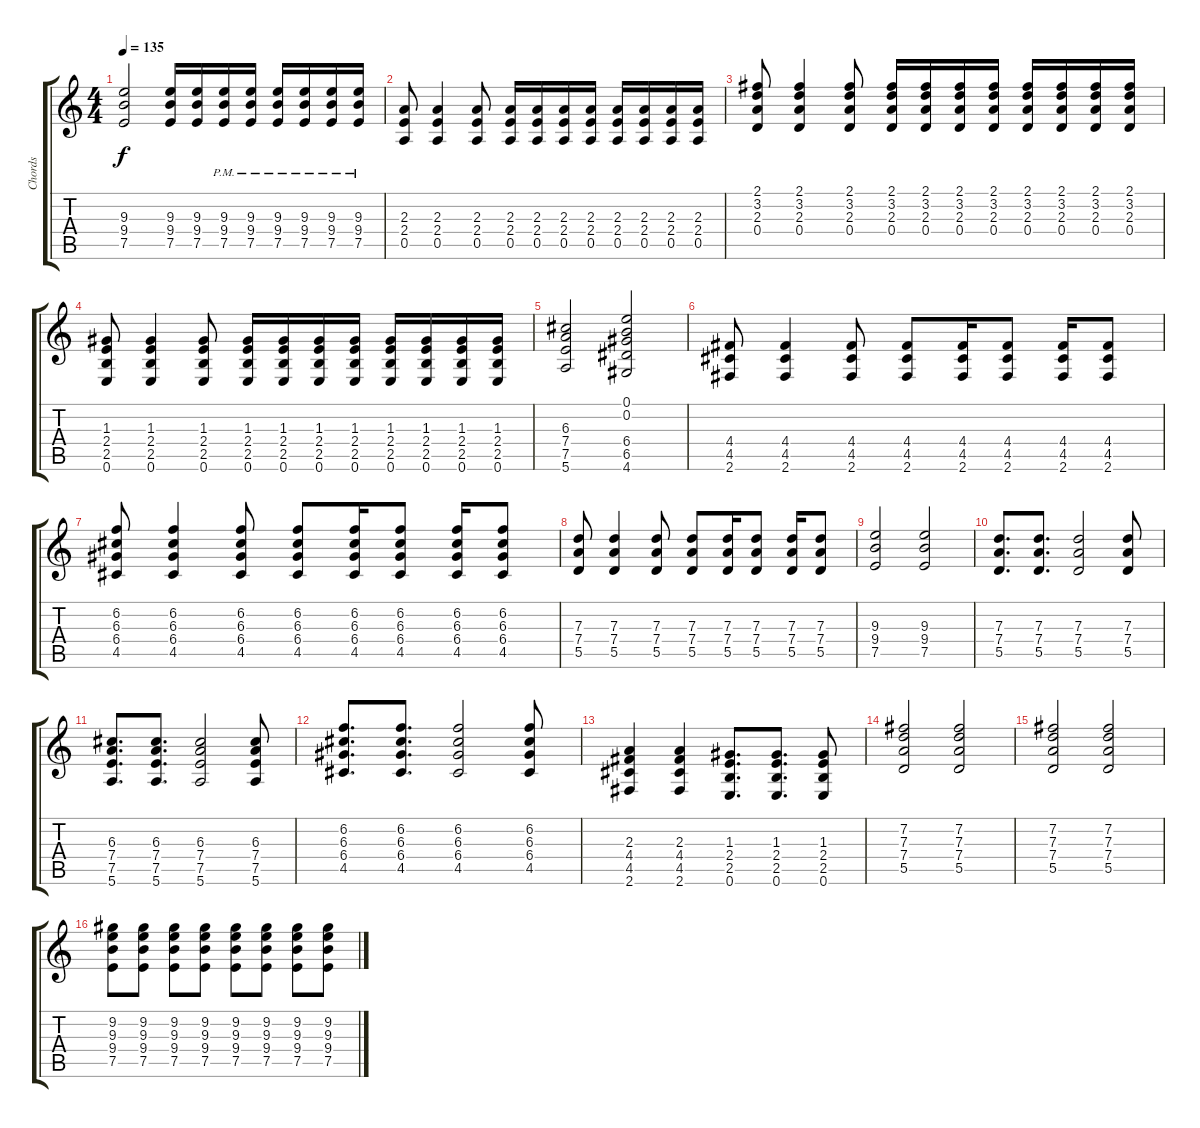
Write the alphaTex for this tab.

\track ("Chords" "Chords") {instrument distortionguitar}
\staff {score tabs}
\tuning (E4 B3 G3 D3 A2 E2) {hide}
\ts (4 4)
\tempo 135
\clef g2
\ks c
(9.3 9.4 7.5).2{dy f} (9.3 9.4 7.5).16 (9.3 9.4 7.5).16 (9.3{pm} 9.4{pm} 7.5{pm}).16 (9.3{pm} 9.4{pm} 7.5{pm}).16 (9.3{pm} 9.4{pm} 7.5{pm}).16 (9.3{pm} 9.4{pm} 7.5{pm}).16 (9.3{pm} 9.4{pm} 7.5{pm}).16 (9.3{pm} 9.4{pm} 7.5{pm}).16 |
(2.3 2.4 0.5).8 (2.3 2.4 0.5).4 (2.3 2.4 0.5).8 (2.3 2.4 0.5).16 (2.3 2.4 0.5).16 (2.3 2.4 0.5).16 (2.3 2.4 0.5).16 (2.3 2.4 0.5).16 (2.3 2.4 0.5).16 (2.3 2.4 0.5).16 (2.3 2.4 0.5).16 |
(2.1 3.2 2.3 0.4).8 (2.1 3.2 2.3 0.4).4 (2.1 3.2 2.3 0.4).8 (2.1 3.2 2.3 0.4).16 (2.1 3.2 2.3 0.4).16 (2.1 3.2 2.3 0.4).16 (2.1 3.2 2.3 0.4).16 (2.1 3.2 2.3 0.4).16 (2.1 3.2 2.3 0.4).16 (2.1 3.2 2.3 0.4).16 (2.1 3.2 2.3 0.4).16 |
(1.3 2.4 2.5 0.6).8 (1.3 2.4 2.5 0.6).4 (1.3 2.4 2.5 0.6).8 (1.3 2.4 2.5 0.6).16 (1.3 2.4 2.5 0.6).16 (1.3 2.4 2.5 0.6).16 (1.3 2.4 2.5 0.6).16 (1.3 2.4 2.5 0.6).16 (1.3 2.4 2.5 0.6).16 (1.3 2.4 2.5 0.6).16 (1.3 2.4 2.5 0.6).16 |
(6.3 7.4 7.5 5.6).2 (0.1 0.2 6.4 6.5 4.6).2 |
(4.4 4.5 2.6).8 (4.4 4.5 2.6).4 (4.4 4.5 2.6).8 (4.4 4.5 2.6).8 (4.4 4.5 2.6).16 (4.4 4.5 2.6).8 (4.4 4.5 2.6).16 (4.4 4.5 2.6).8 |
(6.2 6.3 6.4 4.5).8 (6.2 6.3 6.4 4.5).4 (6.2 6.3 6.4 4.5).8 (6.2 6.3 6.4 4.5).8 (6.2 6.3 6.4 4.5).16 (6.2 6.3 6.4 4.5).8 (6.2 6.3 6.4 4.5).16 (6.2 6.3 6.4 4.5).8 |
(7.3 7.4 5.5).8 (7.3 7.4 5.5).4 (7.3 7.4 5.5).8 (7.3 7.4 5.5).8 (7.3 7.4 5.5).16 (7.3 7.4 5.5).8 (7.3 7.4 5.5).16 (7.3 7.4 5.5).8 |
(9.3 9.4 7.5).2 (9.3 9.4 7.5).2 |
(7.3 7.4 5.5).8{d} (7.3 7.4 5.5).8{d} (7.3 7.4 5.5).2 (7.3 7.4 5.5).8 |
(6.3 7.4 7.5 5.6).8{d} (6.3 7.4 7.5 5.6).8{d} (6.3 7.4 7.5 5.6).2 (6.3 7.4 7.5 5.6).8 |
(6.2 6.3 6.4 4.5).8{d} (6.2 6.3 6.4 4.5).8{d} (6.2 6.3 6.4 4.5).2 (6.2 6.3 6.4 4.5).8 |
(2.3 4.4 4.5 2.6).4 (2.3 4.4 4.5 2.6).4 (1.3 2.4 2.5 0.6).8{d} (1.3 2.4 2.5 0.6).8{d} (1.3 2.4 2.5 0.6).8 |
(7.2 7.3 7.4 5.5).2 (7.2 7.3 7.4 5.5).2 |
(7.2 7.3 7.4 5.5).2 (7.2 7.3 7.4 5.5).2 |
(9.2 9.3 9.4 7.5).8 (9.2 9.3 9.4 7.5).8 (9.2 9.3 9.4 7.5).8 (9.2 9.3 9.4 7.5).8 (9.2 9.3 9.4 7.5).8 (9.2 9.3 9.4 7.5).8 (9.2 9.3 9.4 7.5).8 (9.2 9.3 9.4 7.5).8
